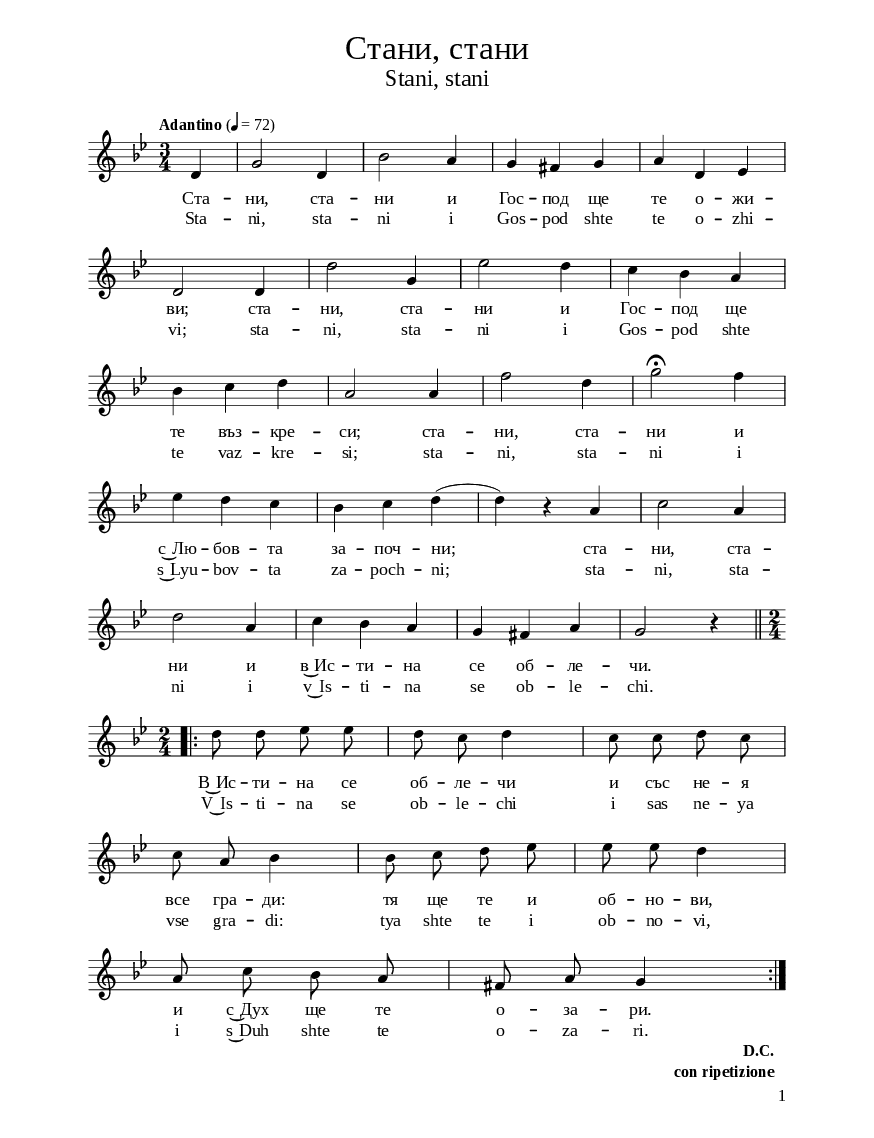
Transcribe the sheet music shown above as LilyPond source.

\version "2.24.0"

% include paper part and global functions
\include "include/globals.ily"

\bookpart {
  
     \label #'ref028
  \tocItem \markup "Стани, стани – Stani, stani"

  \include "include/bookpart-paper.ily"
  \score {
    \include "include/score-layout.ily"

    \new Voice \absolute {
      \clef treble
      \key g \minor
      \time 3/4
      \tempoFunc "Adantino" 4 "72"
      \autoBeamOff
      \partial 4
      d'4 | g'2 d'4 | bes'2 a'4 | g'4 fis' g' |  a'4 d' es'  \break
      d'2 d'4 |  d''2 g'4 | es''2 d''4 | c''4 bes' a' \break |
      bes'4 c'' d'' | a'2 a'4 | f''2 d''4 |  g''2 \fermata f''4 \break |
      es''4 d'' c'' | bes'4 c'' d'' ( | d''4 ) r a' | c''2 a'4 \break |
      d''2 a'4 | c''4 bes' a' | g'4 fis' a' | g'2 r4 | \time 2/4 \break |
      \repeat volta 2 {
        \bar ".|:-||" d''8 d'' es'' es'' | d''8 c'' d''4 | c''8 c'' d'' c'' \break |
        c''8 a' bes'4 | bes'8 c'' d'' es'' | es''8 es'' d''4 \break |
        a'8 c'' bes' a' | fis'8 a' g'4   \break
      }
    }


    \addlyrics {
      Ста -- ни, ста -- ни и Гос -- под ще те о -- жи -- ви;
      ста -- ни, ста -- ни и Гос -- под ще те въз --
      кре -- си; ста -- ни, ста -- ни и с~Лю -- бов --
      та за -- поч -- ни; ста -- ни, ста -- ни и в~Ис
      -- ти -- на се об -- ле -- чи. В~Ис -- ти -- на
      се об -- ле -- чи и със не -- я все гра -- ди:
      тя ще те и об -- но -- ви, и с~Дух ще те о
      -- за -- ри.}
      \addlyrics {
        Sta -- ni, sta -- ni i Gos -- pod shte te o -- zhi -- vi;
        sta -- ni, sta -- ni i Gos -- pod shte te vaz --
        kre -- si; sta -- ni, sta -- ni i s~Lyu -- bov --
        ta za -- poch -- ni; sta -- ni, sta -- ni i v~Is
        -- ti -- na se ob -- le -- chi. V~Is -- ti -- na
        se ob -- le -- chi i sas ne -- ya vse gra -- di:
        tya shte te i ob -- no -- vi, i s~Duh shte te o
        -- za -- ri.}

        \header {
          title = \titleFunc "Стани, стани" "Stani, stani"
        }

        \midi{}

      } % score

      \markup \dc-two "D.C." "con ripetizione"

      \pageBreak

      % include foreign translation(s) of the song
      \version "2.24.1"

\markup \fill-line { \fontsize #deTitleFontSize "Stehe auf, stehe auf" }
\markup \null
\markup \null
\markup \fontsize #deCoupletFontSize {
  \hspace #10
  \override #`(baseline-skip . ,deCoupletBaselineSkip)
  \column {
    \line { 1. Steh auf, steh auf }
    \line {   "   " und der Herr wird dich beleben; }
    \line {   "   " steh auf, steh auf}
    \line {   "   " und der Herr wird dich auferstehen lassen; }
    \line {   "   " steh auf, steh auf  }
    \line {   "   "und beginne mit Liebe;}
    \line {   "   "stehe auf, stehe auf }
    \line {   "   "und kleide dich in Wahrheit.}

    \line {   "   " }
    \line {  2. Kleide dich in Wahrheit}
    \line {   "   "und erbaue immer mit ihr,}
    \line {   "   "sie wird dich sogar erneuern}
    \line {   "   "und mit Geist dich erleuchten.}
    \line { " " }


  }
}












%---------------------------------------------------------------------


    } % bookpart
